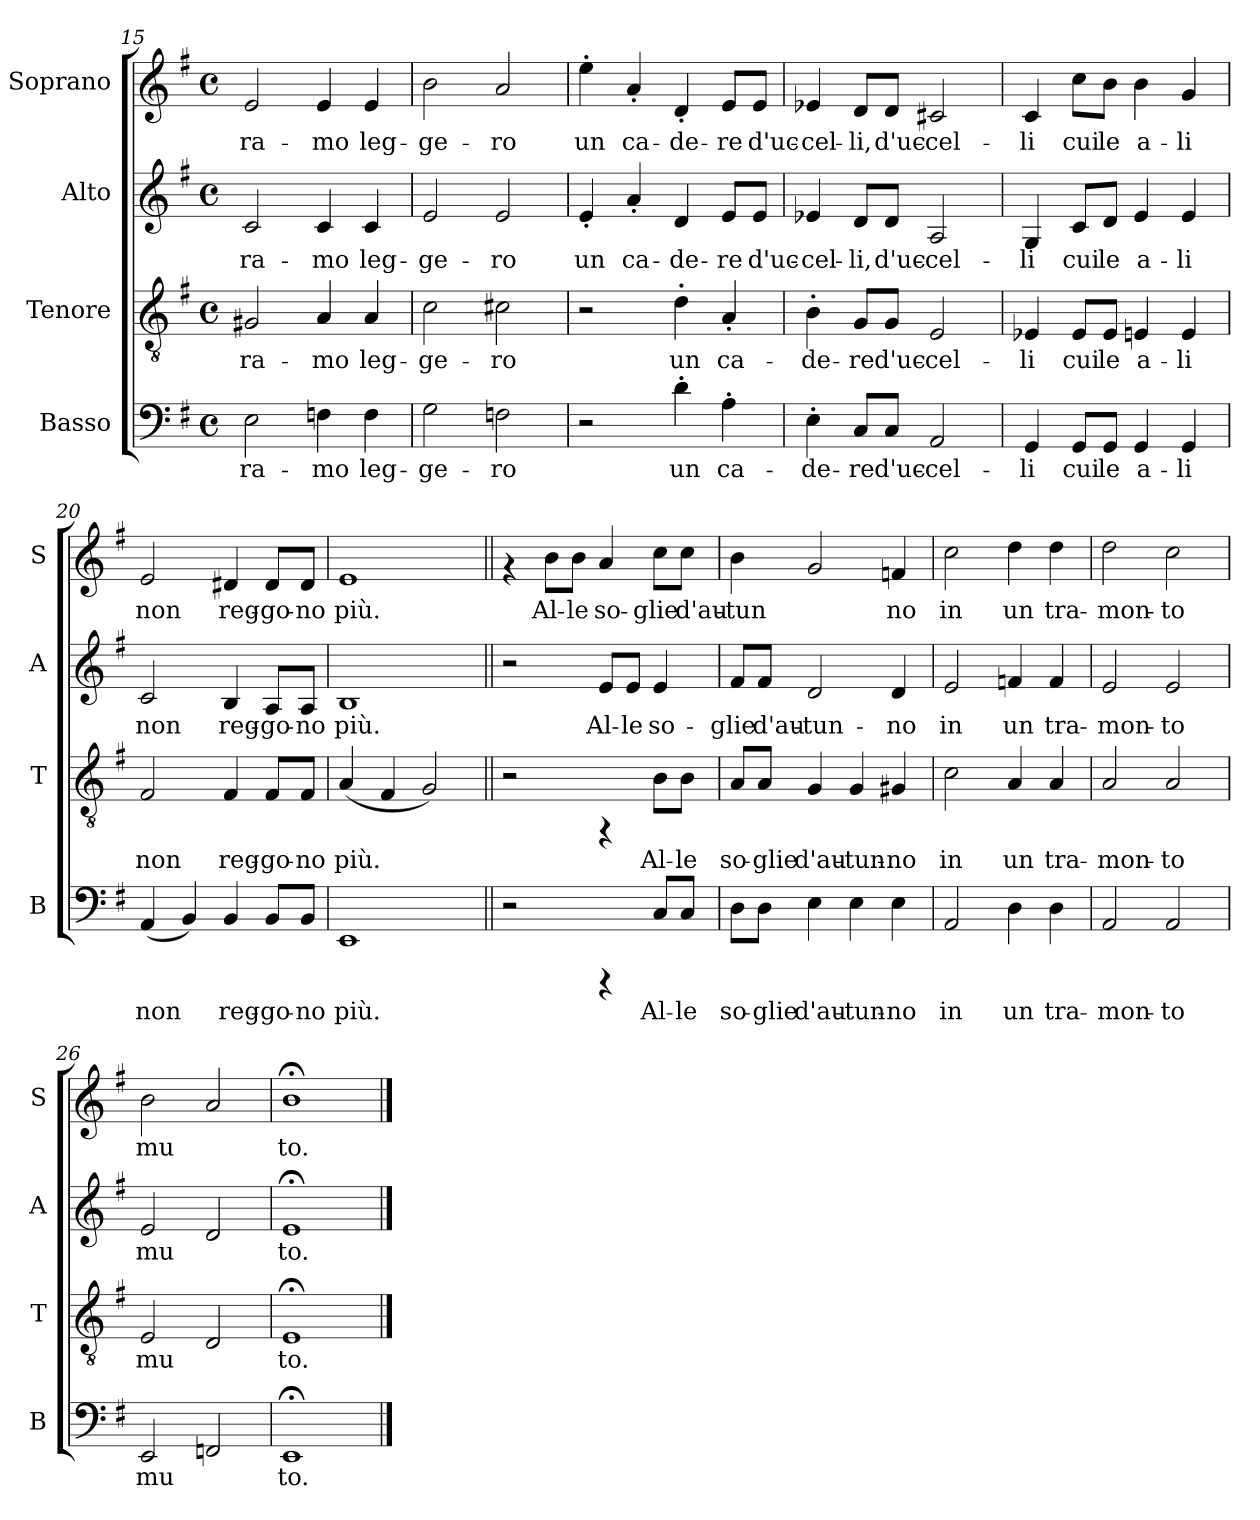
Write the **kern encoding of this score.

**kern	**text	**kern	**text	**kern	**text	**kern	**text
*part4	*part4	*part3	*part3	*part2	*part2	*part1	*part1
*staff4	*staff4	*staff3	*staff3	*staff2	*staff2	*staff1	*staff1
*I"Basso	*	*I"Tenore	*	*I"Alto	*	*I"Soprano	*
*I'B	*	*I'T	*	*I'A	*	*I'S	*
*clefF4	*	*clefGv2	*	*clefG2	*	*clefG2	*
*k[f#]	*	*k[f#]	*	*k[f#]	*	*k[f#]	*
*G:	*	*G:	*	*G:	*	*G:	*
*M4/4	*	*M4/4	*	*M4/4	*	*M4/4	*
*met(c)	*	*met(c)	*	*met(c)	*	*met(c)	*
=15	=15	=15	=15	=15	=15	=15	=15
!	!LO:LY:b:cj	!	!LO:LY:b:cj	!	!LO:LY:b:cj	!	!LO:LY:b:cj
2E\	ra-	2G#X/	ra-	2c/	ra-	2e/	ra-
!	!LO:LY:b:cj	!	!LO:LY:b:cj	!	!LO:LY:b:cj	!	!LO:LY:b:cj
4Fn\	-mo	4A/	-mo	4c/	-mo	4e/	-mo
!	!LO:LY:b:cj	!	!LO:LY:b:cj	!	!LO:LY:b:cj	!	!LO:LY:b:cj
4F\	leg-	4A/	leg-	4c/	leg-	4e/	leg-
=16	=16	=16	=16	=16	=16	=16	=16
!	!LO:LY:b:cj	!	!LO:LY:b:cj	!	!LO:LY:b:cj	!	!LO:LY:b:cj
2G\	-ge-	2c\	-ge-	2e/	-ge-	2b\	-ge-
!	!LO:LY:b:cj	!	!LO:LY:b:cj	!	!LO:LY:b:cj	!	!LO:LY:b:cj
2Fn\	-ro	2c#X\	-ro	2e/	-ro	2a/	-ro
=17	=17	=17	=17	=17	=17	=17	=17
!	!	!	!	!	!LO:LY:b:cj	!	!LO:LY:b:cj
2r	.	2r	.	4e'</	un	4ee'>\	un
!	!	!	!	!	!LO:LY:b:cj	!	!LO:LY:b:cj
.	.	.	.	4a'</	ca-	4a'</	ca-
!	!LO:LY:b:cj	!	!LO:LY:b:cj	!	!LO:LY:b:cj	!	!LO:LY:b:cj
4d'>\	un	4d'>\	un	4d/	-de-	4d'</	-de-
!	!LO:LY:b:cj	!	!LO:LY:b:cj	!	!LO:LY:b:cj	!	!LO:LY:b:cj
4A'>\	ca-	4A'</	ca-	8e/L	-re	8e/L	-re
!	!	!	!	!	!LO:LY:b:cj	!	!LO:LY:b:cj
.	.	.	.	8e/J	d'uc-	8e/J	d'uc-
=18	=18	=18	=18	=18	=18	=18	=18
!	!LO:LY:b:cj	!	!LO:LY:b:cj	!	!LO:LY:b:cj	!	!LO:LY:b:cj
4E'>\	-de-	4B'>\	-de-	4e-X/	-cel-	4e-X/	-cel-
!	!LO:LY:b:cj	!	!LO:LY:b:cj	!	!LO:LY:b:cj	!	!LO:LY:b:cj
8C/L	-re	8G/L	-re	8d/L	-li,	8d/L	-li,
!	!LO:LY:b:cj	!	!LO:LY:b:cj	!	!LO:LY:b:cj	!	!LO:LY:b:cj
8C/J	d'uc-	8G/J	d'uc-	8d/J	d'uc-	8d/J	d'uc-
!	!LO:LY:b:cj	!	!LO:LY:b:cj	!	!LO:LY:b:cj	!	!LO:LY:b:cj
2AA/	-cel-	2E/	-cel-	2A/	-cel-	2c#X/	-cel-
!!LO:PB:g=z
=19	=19	=19	=19	=19	=19	=19	=19
!	!LO:LY:b:cj	!	!LO:LY:b:cj	!	!LO:LY:b:cj	!	!LO:LY:b:cj
4GG/	-li	4E-X/	-li	4G/	-li	4c/	-li
!	!LO:LY:b:cj	!	!LO:LY:b:cj	!	!LO:LY:b:cj	!	!LO:LY:b:cj
8GG/L	cui	8E-/L	cui	8c/L	cui	8cc\L	cui
!	!LO:LY:b:cj	!	!LO:LY:b:cj	!	!LO:LY:b:cj	!	!LO:LY:b:cj
8GG/J	le	8E-/J	le	8d/J	le	8b\J	le
!	!LO:LY:b:cj	!	!LO:LY:b:cj	!	!LO:LY:b:cj	!	!LO:LY:b:cj
4GG/	a-	4En/	a-	4e/	a-	4b\	a-
!	!LO:LY:b:cj	!	!LO:LY:b:cj	!	!LO:LY:b:cj	!	!LO:LY:b:cj
4GG/	-li	4E/	-li	4e/	-li	4g/	-li
=20	=20	=20	=20	=20	=20	=20	=20
!	!LO:LY:b:cj	!	!LO:LY:b:cj	!	!LO:LY:b:cj	!	!LO:LY:b:cj
(<4AA/	non	2F#/	non	2c/	non	2e/	non
!	!LO:LY:b:cj	!	!	!	!	!	!
4BB/)	.	.	.	.	.	.	.
!	!LO:LY:b:cj	!	!LO:LY:b:cj	!	!LO:LY:b:cj	!	!LO:LY:b:cj
4BB/	reg-	4F#/	reg-	4B/	reg-	4d#X/	reg-
!	!LO:LY:b:cj	!	!LO:LY:b:cj	!	!LO:LY:b:cj	!	!LO:LY:b:cj
8BB/L	-go-	8F#/L	-go-	8A/L	-go-	8d#/L	-go-
!	!LO:LY:b:cj	!	!LO:LY:b:cj	!	!LO:LY:b:cj	!	!LO:LY:b:cj
8BB/J	-no	8F#/J	-no	8A/J	-no	8d#/J	-no
=21	=21	=21	=21	=21	=21	=21	=21
!	!LO:LY:b:cj	!	!LO:LY:b:cj	!	!LO:LY:b:cj	!	!LO:LY:b:cj
1EE	più.	(<4A/	più.	1B	più.	1e	più.
!	!	!	!LO:LY:b:cj	!	!	!	!
.	.	4F#/	.	.	.	.	.
!	!	!	!LO:LY:b:cj	!	!	!	!
.	.	2G/)	.	.	.	.	.
=22||	=22||	=22||	=22||	=22||	=22||	=22||	=22||
2r	.	2r	.	2r	.	4rf	.
!	!	!	!	!	!	!	!LO:LY:b:cj
.	.	.	.	.	.	8b\L	Al-
!	!	!	!	!	!	!	!LO:LY:b:cj
.	.	.	.	.	.	8b\J	-le
!	!	!	!	!	!LO:LY:b:cj	!	!LO:LY:b:cj
4rCCC	.	4rFF	.	8e/L	Al-	4a/	so-
!	!	!	!	!	!LO:LY:b:cj	!	!
.	.	.	.	8e/J	-le	.	.
!	!LO:LY:b:cj	!	!LO:LY:b:cj	!	!LO:LY:b:cj	!	!LO:LY:b:cj
8C/L	Al-	8B\L	Al-	4e/	so-	8cc\L	-glie
!	!LO:LY:b:cj	!	!LO:LY:b:cj	!	!	!	!LO:LY:b:cj
8C/J	-le	8B\J	-le	.	.	8cc\J	d'au-
=23	=23	=23	=23	=23	=23	=23	=23
!	!LO:LY:b:cj	!	!LO:LY:b:cj	!	!LO:LY:b:cj	!	!LO:LY:b:cj
8D\L	so-	8A/L	so-	8f#/L	-glie	4b\	-tun-
!	!LO:LY:b:cj	!	!LO:LY:b:cj	!	!LO:LY:b:cj	!	!
8D\J	-glie	8A/J	-glie	8f#/J	d'au-	.	.
!	!LO:LY:b:cj	!	!LO:LY:b:cj	!	!LO:LY:b:cj	!	!LO:LY:b:cj
4E\	d'au-	4G/	d'au-	2d/	-tun-	2g/	--
!	!LO:LY:b:cj	!	!LO:LY:b:cj	!	!	!	!
4E\	-tun-	4G/	-tun-	.	.	.	.
!	!LO:LY:b:cj	!	!LO:LY:b:cj	!	!LO:LY:b:cj	!	!LO:LY:b:cj
4E\	-no	4G#X/	-no	4d/	-no	4fn/	-no
!!LO:LB:g=z
=24	=24	=24	=24	=24	=24	=24	=24
!	!LO:LY:b:cj	!	!LO:LY:b:cj	!	!LO:LY:b:cj	!	!LO:LY:b:cj
2AA/	in	2c\	in	2e/	in	2cc\	in
!	!LO:LY:b:cj	!	!LO:LY:b:cj	!	!LO:LY:b:cj	!	!LO:LY:b:cj
4D\	un	4A/	un	4fn/	un	4dd\	un
!	!LO:LY:b:cj	!	!LO:LY:b:cj	!	!LO:LY:b:cj	!	!LO:LY:b:cj
4D\	tra-	4A/	tra-	4f/	tra-	4dd\	tra-
=25	=25	=25	=25	=25	=25	=25	=25
!	!LO:LY:b:cj	!	!LO:LY:b:cj	!	!LO:LY:b:cj	!	!LO:LY:b:cj
2AA/	-mon-	2A/	-mon-	2e/	-mon-	2dd\	-mon-
!	!LO:LY:b:cj	!	!LO:LY:b:cj	!	!LO:LY:b:cj	!	!LO:LY:b:cj
2AA/	-to	2A/	-to	2e/	-to	2cc\	-to
=26	=26	=26	=26	=26	=26	=26	=26
!	!LO:LY:b:cj	!	!LO:LY:b:cj	!	!LO:LY:b:cj	!	!LO:LY:b:cj
2EE/	mu-	2E/	mu-	2e/	mu-	2b\	mu-
!	!LO:LY:b:cj	!	!LO:LY:b:cj	!	!LO:LY:b:cj	!	!LO:LY:b:cj
2FFn/	--	2D/	--	2d/	--	2a/	--
=27	=27	=27	=27	=27	=27	=27	=27
!	!LO:LY:b:cj	!	!LO:LY:b:cj	!	!LO:LY:b:cj	!	!LO:LY:b:cj
1EE;<	-to.	1E;<	-to.	1e;<	-to.	1b;<	-to.
==	==	==	==	==	==	==	==
*-	*-	*-	*-	*-	*-	*-	*-
